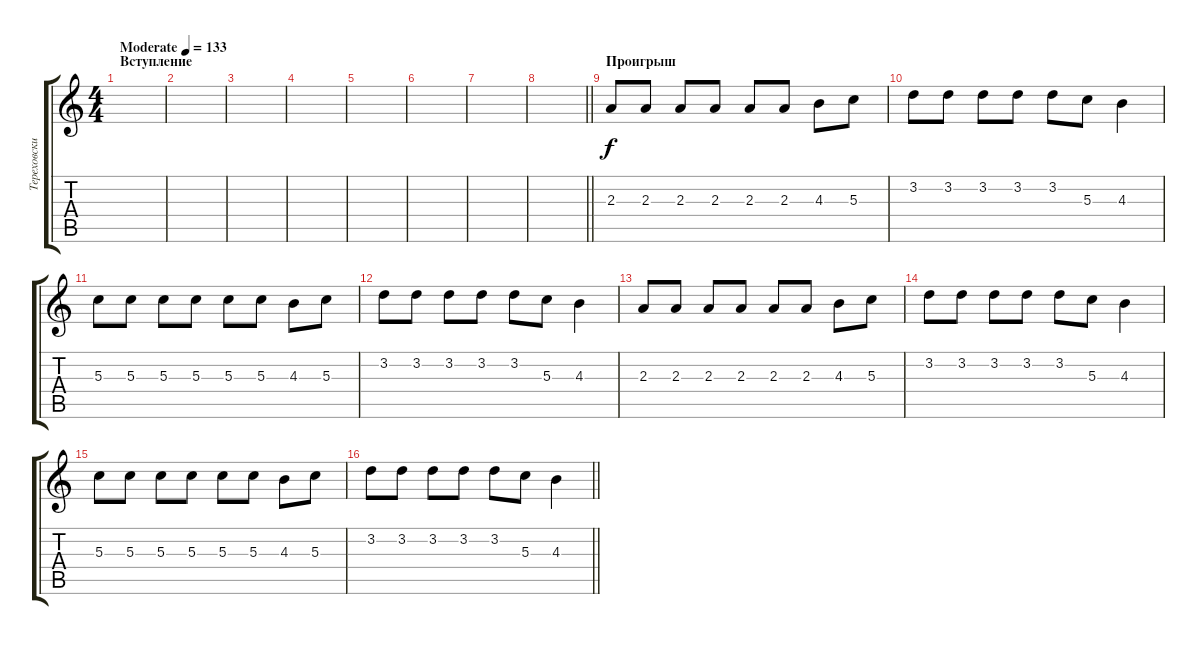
\track ("Тереховский" "Тереховски") {instrument distortionguitar}
\staff {score tabs}
\tuning (E4 B3 G3 D3 A2 E2) {hide}
\ts (4 4)
\section ("" "Вступление")
\tempo (133 "Moderate")
\clef g2
\ks c
|
|
|
|
|
|
|
\barLineRight lightlight
|
\section ("" "Проигрыш")
2.3.8 2.3.8 2.3.8 2.3.8 2.3.8 2.3.8 4.3.8 5.3.8 |
3.2.8 3.2.8 3.2.8 3.2.8 3.2.8 5.3.8 4.3.4 |
5.3.8 5.3.8 5.3.8 5.3.8 5.3.8 5.3.8 4.3.8 5.3.8 |
3.2.8 3.2.8 3.2.8 3.2.8 3.2.8 5.3.8 4.3.4 |
2.3.8 2.3.8 2.3.8 2.3.8 2.3.8 2.3.8 4.3.8 5.3.8 |
3.2.8 3.2.8 3.2.8 3.2.8 3.2.8 5.3.8 4.3.4 |
5.3.8 5.3.8 5.3.8 5.3.8 5.3.8 5.3.8 4.3.8 5.3.8 |
\barLineRight lightlight
3.2.8 3.2.8 3.2.8 3.2.8 3.2.8 5.3.8 4.3.4
